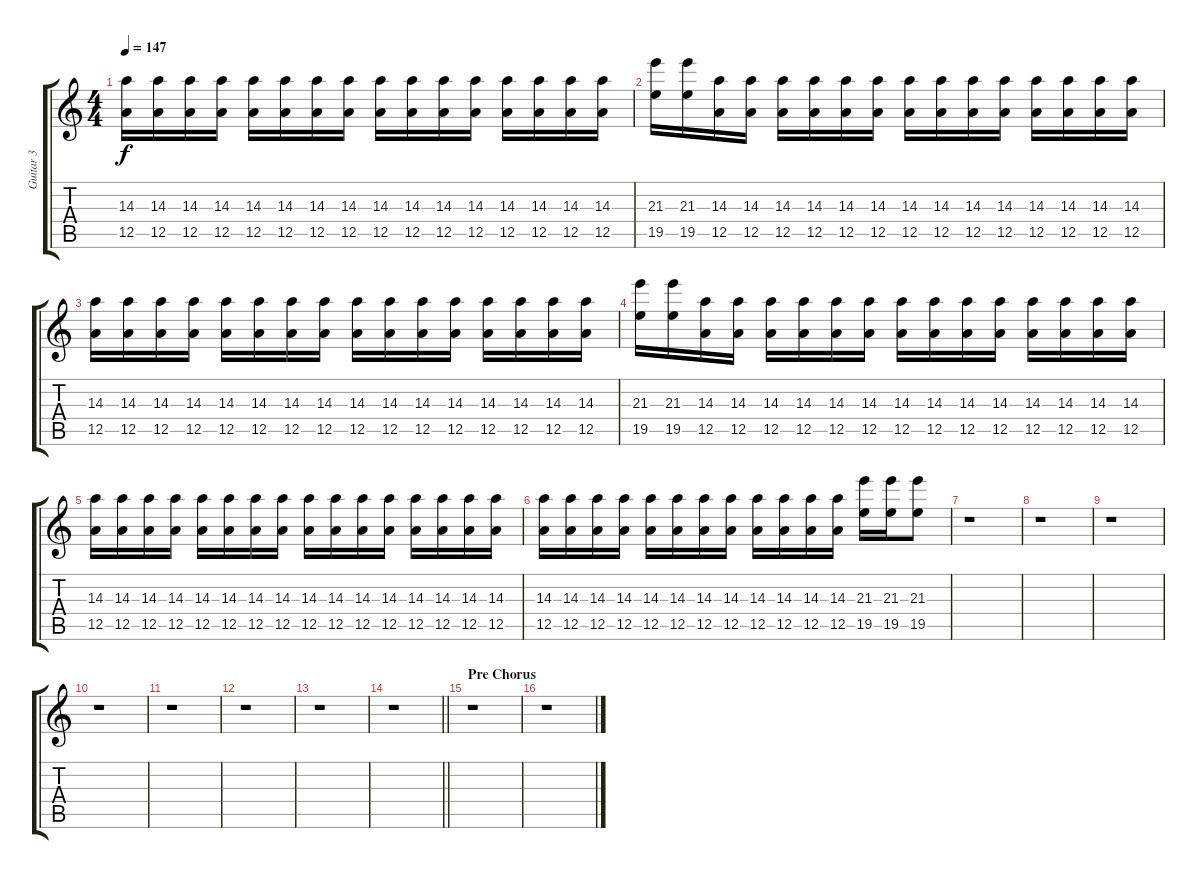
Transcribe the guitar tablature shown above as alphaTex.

\track ("Guitar 3" "Guitar 3") {instrument overdrivenguitar}
\staff {score tabs}
\tuning (E4 B3 G3 D3 A2 E2) {hide}
\ts (4 4)
\tempo 147
\clef g2
\ks c
(14.3 12.5).16{dy f} (14.3 12.5).16 (14.3 12.5).16 (14.3 12.5).16 (14.3 12.5).16 (14.3 12.5).16 (14.3 12.5).16 (14.3 12.5).16 (14.3 12.5).16 (14.3 12.5).16 (14.3 12.5).16 (14.3 12.5).16 (14.3 12.5).16 (14.3 12.5).16 (14.3 12.5).16 (14.3 12.5).16 |
(21.3 19.5).16 (21.3 19.5).16 (14.3 12.5).16 (14.3 12.5).16 (14.3 12.5).16 (14.3 12.5).16 (14.3 12.5).16 (14.3 12.5).16 (14.3 12.5).16 (14.3 12.5).16 (14.3 12.5).16 (14.3 12.5).16 (14.3 12.5).16 (14.3 12.5).16 (14.3 12.5).16 (14.3 12.5).16 |
(14.3 12.5).16 (14.3 12.5).16 (14.3 12.5).16 (14.3 12.5).16 (14.3 12.5).16 (14.3 12.5).16 (14.3 12.5).16 (14.3 12.5).16 (14.3 12.5).16 (14.3 12.5).16 (14.3 12.5).16 (14.3 12.5).16 (14.3 12.5).16 (14.3 12.5).16 (14.3 12.5).16 (14.3 12.5).16 |
(21.3 19.5).16 (21.3 19.5).16 (14.3 12.5).16 (14.3 12.5).16 (14.3 12.5).16 (14.3 12.5).16 (14.3 12.5).16 (14.3 12.5).16 (14.3 12.5).16 (14.3 12.5).16 (14.3 12.5).16 (14.3 12.5).16 (14.3 12.5).16 (14.3 12.5).16 (14.3 12.5).16 (14.3 12.5).16 |
(14.3 12.5).16 (14.3 12.5).16 (14.3 12.5).16 (14.3 12.5).16 (14.3 12.5).16 (14.3 12.5).16 (14.3 12.5).16 (14.3 12.5).16 (14.3 12.5).16 (14.3 12.5).16 (14.3 12.5).16 (14.3 12.5).16 (14.3 12.5).16 (14.3 12.5).16 (14.3 12.5).16 (14.3 12.5).16 |
(14.3 12.5).16 (14.3 12.5).16 (14.3 12.5).16 (14.3 12.5).16 (14.3 12.5).16 (14.3 12.5).16 (14.3 12.5).16 (14.3 12.5).16 (14.3 12.5).16 (14.3 12.5).16 (14.3 12.5).16 (14.3 12.5).16 (21.3 19.5).16 (21.3 19.5).16 (21.3 19.5).8 |
r.1 |
r.1 |
r.1 |
r.1 |
r.1 |
r.1 |
r.1 |
\barLineRight lightlight
r.1 |
\section ("" "Pre Chorus")
r.1 |
r.1
